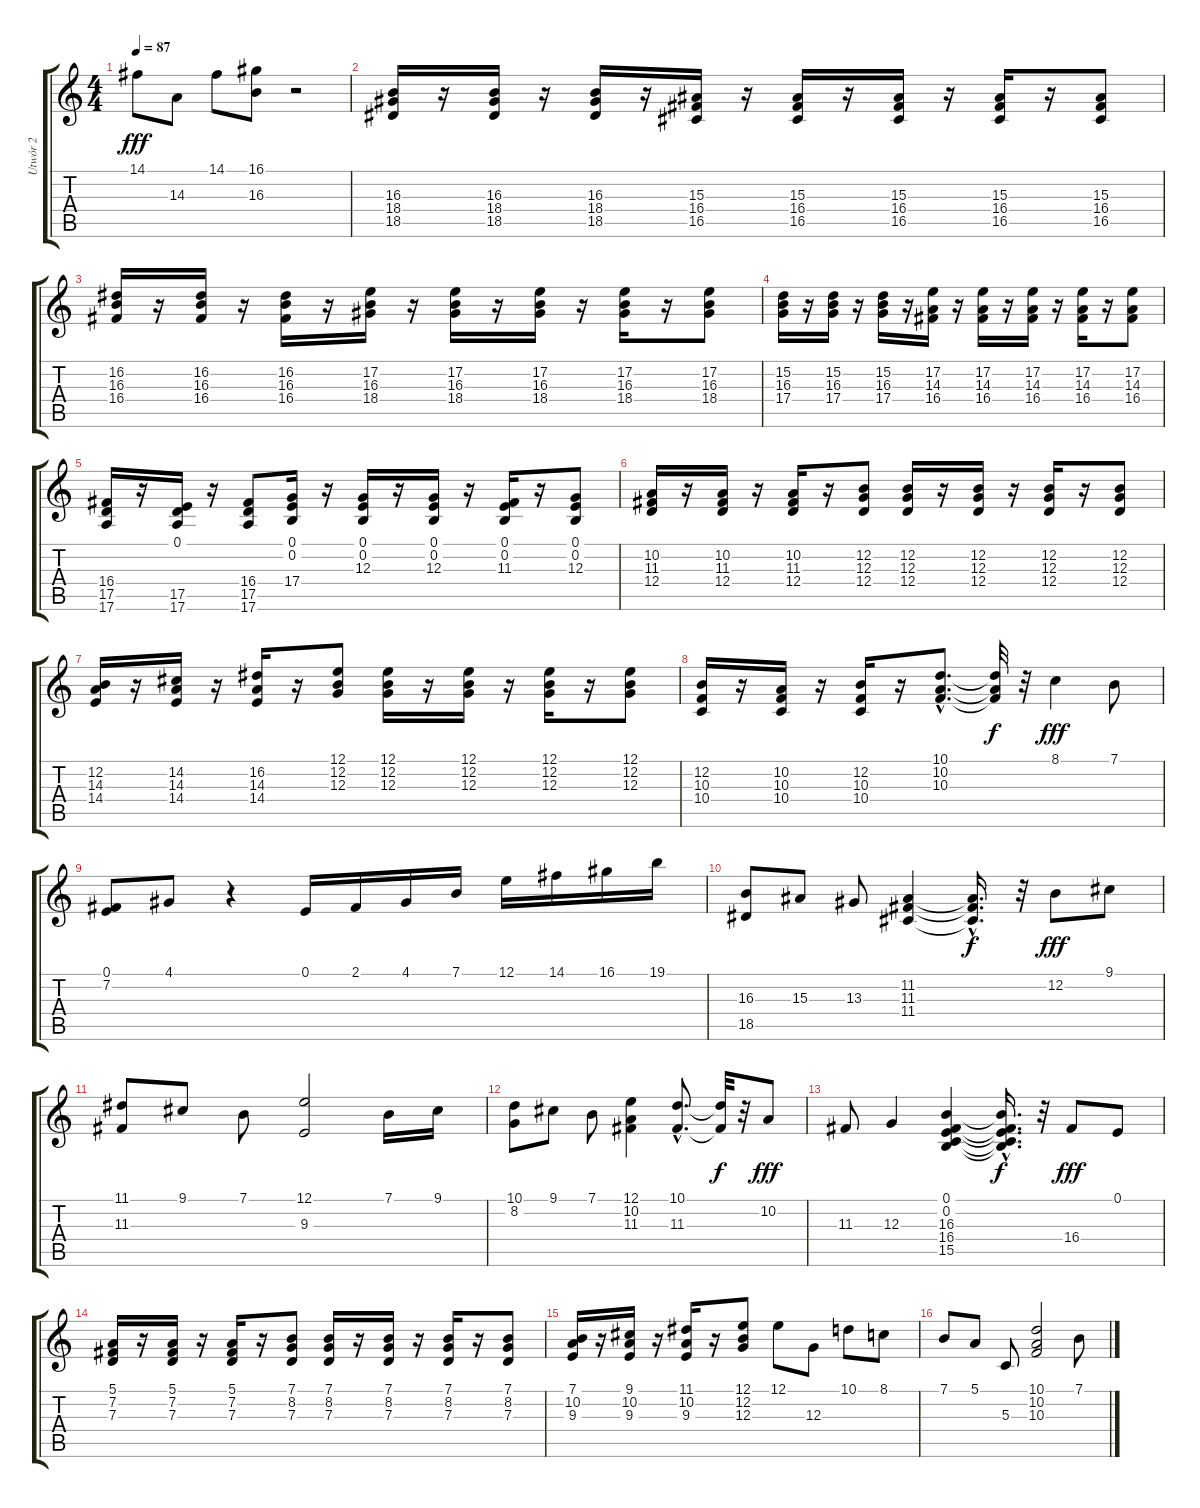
\track ("Utwór 2" "Utwór 2") {instrument acousticgrandpiano}
\staff {score tabs}
\tuning (E4 B3 G3 D3 A2 E2) {hide}
\ts (4 4)
\tempo 87
\clef g2
\ks c
14.1.8{dy fff} 14.3.8 14.1.8 (16.1 16.3).8 r.2 |
(16.3 18.4 18.5).16 r.16 (16.3 18.4 18.5).16 r.16 (16.3 18.4 18.5).16 r.16 (15.3 16.4 16.5).16 r.16 (15.3 16.4 16.5).16 r.16 (15.3 16.4 16.5).16 r.16 (15.3 16.4 16.5).16 r.16 (15.3 16.4 16.5).8 |
(16.2 16.3 16.4).16 r.16 (16.2 16.3 16.4).16 r.16 (16.2 16.3 16.4).16 r.16 (17.2 16.3 18.4).16 r.16 (17.2 16.3 18.4).16 r.16 (17.2 16.3 18.4).16 r.16 (17.2 16.3 18.4).16 r.16 (17.2 16.3 18.4).8 |
(15.2 16.3 17.4).16 r.16 (15.2 16.3 17.4).16 r.16 (15.2 16.3 17.4).16 r.16 (17.2 14.3 16.4).16 r.16 (17.2 14.3 16.4).16 r.16 (17.2 14.3 16.4).16 r.16 (17.2 14.3 16.4).16 r.16 (17.2 14.3 16.4).8 |
(16.4 17.5 17.6).16 r.16 (0.1 17.5 17.6).16 r.16 (16.4 17.5 17.6).8 (0.1 0.2 17.4).16 r.16 (0.1 0.2 12.3).16 r.16 (0.1 0.2 12.3).16 r.16 (0.1 0.2 11.3).16 r.16 (0.1 0.2 12.3).8 |
(10.2 11.3 12.4).16 r.16 (10.2 11.3 12.4).16 r.16 (10.2 11.3 12.4).16 r.16 (12.2 12.3 12.4).8 (12.2 12.3 12.4).16 r.16 (12.2 12.3 12.4).16 r.16 (12.2 12.3 12.4).16 r.16 (12.2 12.3 12.4).8 |
(12.2 14.3 14.4).16 r.16 (14.2 14.3 14.4).16 r.16 (16.2 14.3 14.4).16 r.16 (12.1 12.2 12.3).8 (12.1 12.2 12.3).16 r.16 (12.1 12.2 12.3).16 r.16 (12.1 12.2 12.3).16 r.16 (12.1 12.2 12.3).8 |
(12.2 10.3 10.4).16 r.16 (10.2 10.3 10.4).16 r.16 (12.2 10.3 10.4).16 r.16 (10.1{hac} 10.2{hac} 10.3{hac}).8{d} (10.1{t} 10.2{t} 10.3{t}).32{dy f} r.32 8.1.4{dy fff} 7.1.8 |
(0.1 7.2).8 4.1.8 r.4 0.1.16 2.1.16 4.1.16 7.1.16 12.1.16 14.1.16 16.1.16 19.1.16 |
(16.3 18.5).8 15.3.8 13.3.8 (11.2 11.3 11.4).4 (11.2{hac t} 11.3{hac t} 11.4{hac t}).16{d dy f} r.32 12.2.8{dy fff} 9.1.8 |
(11.1 11.3).8 9.1.8 7.1.8 (12.1 9.3).2 7.1.16 9.1.16 |
(10.1 8.2).8 9.1.8 7.1.8 (12.1 10.2 11.3).4 (10.1{hac} 11.3{hac}).8{d} (10.1{t} 11.3{t}).32{dy f} r.32 10.2.8{dy fff} |
11.3.8 12.3.4 (0.1 0.2 16.3 16.4 15.5).4 (0.1{hac t} 0.2{hac t} 16.3{hac t} 16.4{hac t} 15.5{hac t}).16{d dy f} r.32 16.4.8{dy fff} 0.1.8 |
(5.1 7.2 7.3).16 r.16 (5.1 7.2 7.3).16 r.16 (5.1 7.2 7.3).16 r.16 (7.1 8.2 7.3).8 (7.1 8.2 7.3).16 r.16 (7.1 8.2 7.3).16 r.16 (7.1 8.2 7.3).16 r.16 (7.1 8.2 7.3).8 |
(7.1 10.2 9.3).16 r.16 (9.1 10.2 9.3).16 r.16 (11.1 10.2 9.3).16 r.16 (12.1 12.2 12.3).8 12.1.8 12.3.8 10.1.8 8.1.8 |
7.1.8 5.1.8 5.3.8 (10.1 10.2 10.3).2 7.1.8
